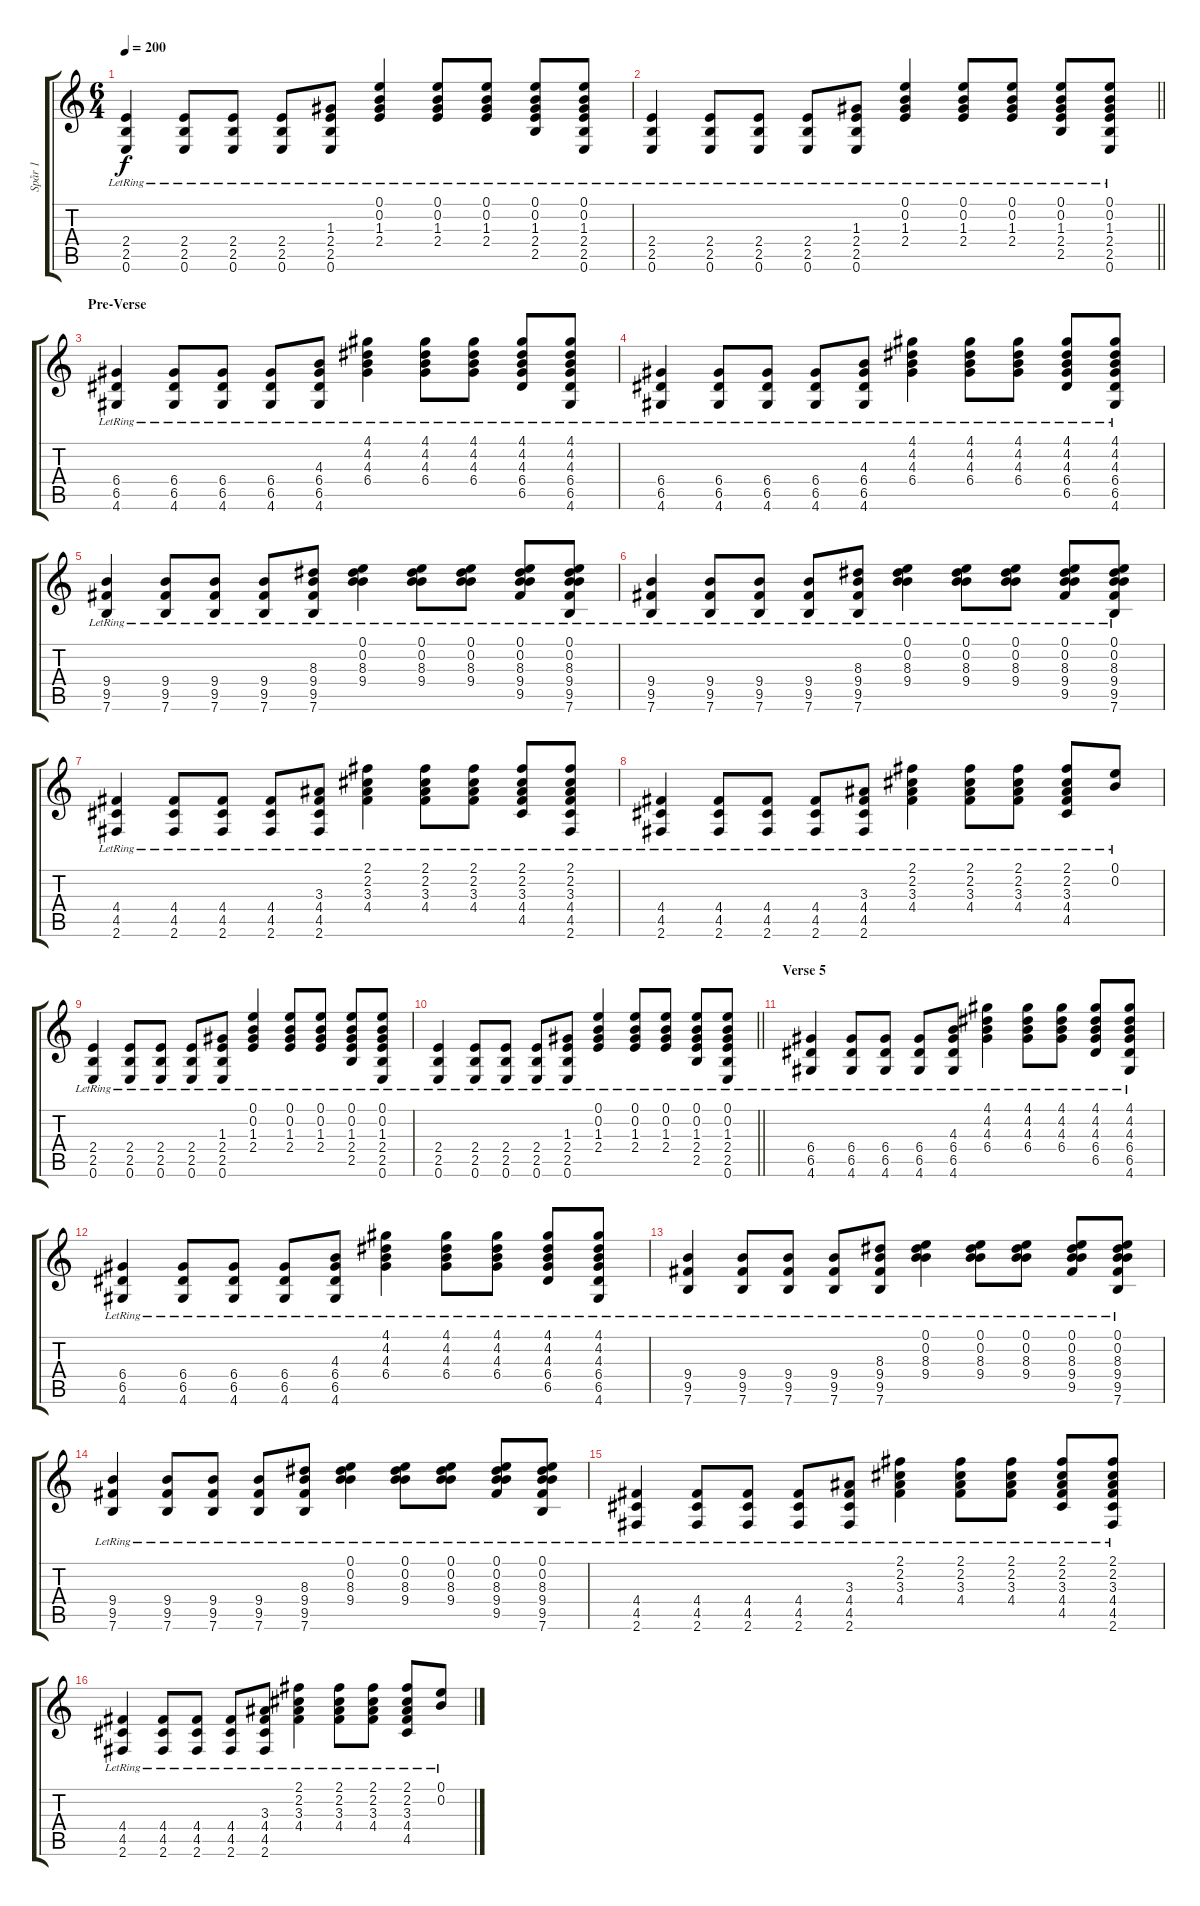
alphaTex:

\track ("Spår 1" "Spår 1") {instrument acousticguitarsteel}
\staff {score tabs}
\tuning (E4 B3 G3 D3 A2 E2) {hide}
\ts (6 4)
\tempo 200
\clef g2
\ks c
(2.4{lr} 2.5{lr} 0.6{lr}).4{dy f} (2.4{lr} 2.5{lr} 0.6{lr}).8 (2.4{lr} 2.5{lr} 0.6{lr}).8 (2.4{lr} 2.5{lr} 0.6{lr}).8 (1.3{lr} 2.4{lr} 2.5{lr} 0.6{lr}).8 (0.1{lr} 0.2{lr} 1.3{lr} 2.4{lr}).4 (0.1{lr} 0.2{lr} 1.3{lr} 2.4{lr}).8 (0.1{lr} 0.2{lr} 1.3{lr} 2.4{lr}).8 (0.1{lr} 0.2{lr} 1.3{lr} 2.4{lr} 2.5{lr}).8 (0.1{lr} 0.2{lr} 1.3{lr} 2.4{lr} 2.5{lr} 0.6{lr}).8 |
\barLineRight lightlight
(2.4{lr} 2.5{lr} 0.6{lr}).4 (2.4{lr} 2.5{lr} 0.6{lr}).8 (2.4{lr} 2.5{lr} 0.6{lr}).8 (2.4{lr} 2.5{lr} 0.6{lr}).8 (1.3{lr} 2.4{lr} 2.5{lr} 0.6{lr}).8 (0.1{lr} 0.2{lr} 1.3{lr} 2.4{lr}).4 (0.1{lr} 0.2{lr} 1.3{lr} 2.4{lr}).8 (0.1{lr} 0.2{lr} 1.3{lr} 2.4{lr}).8 (0.1{lr} 0.2{lr} 1.3{lr} 2.4{lr} 2.5{lr}).8 (0.1{lr} 0.2{lr} 1.3{lr} 2.4{lr} 2.5{lr} 0.6{lr}).8 |
\section ("" "Pre-Verse")
(6.4{lr} 6.5{lr} 4.6{lr}).4 (6.4{lr} 6.5{lr} 4.6{lr}).8 (6.4{lr} 6.5{lr} 4.6{lr}).8 (6.4{lr} 6.5{lr} 4.6{lr}).8 (4.3{lr} 6.4{lr} 6.5{lr} 4.6{lr}).8 (4.1{lr} 4.2{lr} 4.3{lr} 6.4{lr}).4 (4.1{lr} 4.2{lr} 4.3{lr} 6.4{lr}).8 (4.1{lr} 4.2{lr} 4.3{lr} 6.4{lr}).8 (4.1{lr} 4.2{lr} 4.3{lr} 6.4{lr} 6.5{lr}).8 (4.1{lr} 4.2{lr} 4.3{lr} 6.4{lr} 6.5{lr} 4.6{lr}).8 |
(6.4{lr} 6.5{lr} 4.6{lr}).4 (6.4{lr} 6.5{lr} 4.6{lr}).8 (6.4{lr} 6.5{lr} 4.6{lr}).8 (6.4{lr} 6.5{lr} 4.6{lr}).8 (4.3{lr} 6.4{lr} 6.5{lr} 4.6{lr}).8 (4.1{lr} 4.2{lr} 4.3{lr} 6.4{lr}).4 (4.1{lr} 4.2{lr} 4.3{lr} 6.4{lr}).8 (4.1{lr} 4.2{lr} 4.3{lr} 6.4{lr}).8 (4.1{lr} 4.2{lr} 4.3{lr} 6.4{lr} 6.5{lr}).8 (4.1{lr} 4.2{lr} 4.3{lr} 6.4{lr} 6.5{lr} 4.6{lr}).8 |
(9.4{lr} 9.5{lr} 7.6{lr}).4 (9.4{lr} 9.5{lr} 7.6{lr}).8 (9.4{lr} 9.5{lr} 7.6{lr}).8 (9.4{lr} 9.5{lr} 7.6{lr}).8 (8.3{lr} 9.4{lr} 9.5{lr} 7.6{lr}).8 (0.1{lr} 0.2{lr} 8.3{lr} 9.4{lr}).4 (0.1{lr} 0.2{lr} 8.3{lr} 9.4{lr}).8 (0.1{lr} 0.2{lr} 8.3{lr} 9.4{lr}).8 (0.1{lr} 0.2{lr} 8.3{lr} 9.4{lr} 9.5).8 (0.1{lr} 0.2{lr} 8.3{lr} 9.4{lr} 9.5{lr} 7.6{lr}).8 |
(9.4{lr} 9.5{lr} 7.6{lr}).4 (9.4{lr} 9.5{lr} 7.6{lr}).8 (9.4{lr} 9.5{lr} 7.6{lr}).8 (9.4{lr} 9.5{lr} 7.6{lr}).8 (8.3{lr} 9.4{lr} 9.5{lr} 7.6{lr}).8 (0.1{lr} 0.2{lr} 8.3{lr} 9.4{lr}).4 (0.1{lr} 0.2{lr} 8.3{lr} 9.4{lr}).8 (0.1{lr} 0.2{lr} 8.3{lr} 9.4{lr}).8 (0.1{lr} 0.2{lr} 8.3{lr} 9.4{lr} 9.5).8 (0.1{lr} 0.2{lr} 8.3{lr} 9.4{lr} 9.5{lr} 7.6{lr}).8 |
(4.4{lr} 4.5{lr} 2.6{lr}).4 (4.4{lr} 4.5{lr} 2.6{lr}).8 (4.4{lr} 4.5{lr} 2.6{lr}).8 (4.4{lr} 4.5{lr} 2.6{lr}).8 (3.3{lr} 4.4{lr} 4.5{lr} 2.6{lr}).8 (2.1{lr} 2.2{lr} 3.3{lr} 4.4{lr}).4 (2.1{lr} 2.2{lr} 3.3{lr} 4.4{lr}).8 (2.1{lr} 2.2{lr} 3.3{lr} 4.4{lr}).8 (2.1{lr} 2.2{lr} 3.3{lr} 4.4{lr} 4.5{lr}).8 (2.1{lr} 2.2{lr} 3.3{lr} 4.4{lr} 4.5{lr} 2.6{lr}).8 |
(4.4{lr} 4.5{lr} 2.6{lr}).4 (4.4{lr} 4.5{lr} 2.6{lr}).8 (4.4{lr} 4.5{lr} 2.6{lr}).8 (4.4{lr} 4.5{lr} 2.6{lr}).8 (3.3{lr} 4.4{lr} 4.5{lr} 2.6{lr}).8 (2.1{lr} 2.2{lr} 3.3{lr} 4.4{lr}).4 (2.1{lr} 2.2{lr} 3.3{lr} 4.4{lr}).8 (2.1{lr} 2.2{lr} 3.3{lr} 4.4{lr}).8 (2.1{lr} 2.2{lr} 3.3{lr} 4.4{lr} 4.5{lr}).8 (0.1{lr} 0.2{lr}).8 |
(2.4{lr} 2.5{lr} 0.6{lr}).4 (2.4{lr} 2.5{lr} 0.6{lr}).8 (2.4{lr} 2.5{lr} 0.6{lr}).8 (2.4{lr} 2.5{lr} 0.6{lr}).8 (1.3{lr} 2.4{lr} 2.5{lr} 0.6{lr}).8 (0.1{lr} 0.2{lr} 1.3{lr} 2.4{lr}).4 (0.1{lr} 0.2{lr} 1.3{lr} 2.4{lr}).8 (0.1{lr} 0.2{lr} 1.3{lr} 2.4{lr}).8 (0.1{lr} 0.2{lr} 1.3{lr} 2.4{lr} 2.5{lr}).8 (0.1{lr} 0.2{lr} 1.3{lr} 2.4{lr} 2.5{lr} 0.6{lr}).8 |
\barLineRight lightlight
(2.4{lr} 2.5{lr} 0.6{lr}).4 (2.4{lr} 2.5{lr} 0.6{lr}).8 (2.4{lr} 2.5{lr} 0.6{lr}).8 (2.4{lr} 2.5{lr} 0.6{lr}).8 (1.3{lr} 2.4{lr} 2.5{lr} 0.6{lr}).8 (0.1{lr} 0.2{lr} 1.3{lr} 2.4{lr}).4 (0.1{lr} 0.2{lr} 1.3{lr} 2.4{lr}).8 (0.1{lr} 0.2{lr} 1.3{lr} 2.4{lr}).8 (0.1{lr} 0.2{lr} 1.3{lr} 2.4{lr} 2.5{lr}).8 (0.1{lr} 0.2{lr} 1.3{lr} 2.4{lr} 2.5{lr} 0.6{lr}).8 |
\section ("" "Verse 5")
(6.4{lr} 6.5{lr} 4.6{lr}).4 (6.4{lr} 6.5{lr} 4.6{lr}).8 (6.4{lr} 6.5{lr} 4.6{lr}).8 (6.4{lr} 6.5{lr} 4.6{lr}).8 (4.3{lr} 6.4{lr} 6.5{lr} 4.6{lr}).8 (4.1{lr} 4.2{lr} 4.3{lr} 6.4{lr}).4 (4.1{lr} 4.2{lr} 4.3{lr} 6.4{lr}).8 (4.1{lr} 4.2{lr} 4.3{lr} 6.4{lr}).8 (4.1{lr} 4.2{lr} 4.3{lr} 6.4{lr} 6.5{lr}).8 (4.1{lr} 4.2{lr} 4.3{lr} 6.4{lr} 6.5{lr} 4.6{lr}).8 |
(6.4{lr} 6.5{lr} 4.6{lr}).4 (6.4{lr} 6.5{lr} 4.6{lr}).8 (6.4{lr} 6.5{lr} 4.6{lr}).8 (6.4{lr} 6.5{lr} 4.6{lr}).8 (4.3{lr} 6.4{lr} 6.5{lr} 4.6{lr}).8 (4.1{lr} 4.2{lr} 4.3{lr} 6.4{lr}).4 (4.1{lr} 4.2{lr} 4.3{lr} 6.4{lr}).8 (4.1{lr} 4.2{lr} 4.3{lr} 6.4{lr}).8 (4.1{lr} 4.2{lr} 4.3{lr} 6.4{lr} 6.5{lr}).8 (4.1{lr} 4.2{lr} 4.3{lr} 6.4{lr} 6.5{lr} 4.6{lr}).8 |
(9.4{lr} 9.5{lr} 7.6{lr}).4 (9.4{lr} 9.5{lr} 7.6{lr}).8 (9.4{lr} 9.5{lr} 7.6{lr}).8 (9.4{lr} 9.5{lr} 7.6{lr}).8 (8.3{lr} 9.4{lr} 9.5{lr} 7.6{lr}).8 (0.1{lr} 0.2{lr} 8.3{lr} 9.4{lr}).4 (0.1{lr} 0.2{lr} 8.3{lr} 9.4{lr}).8 (0.1{lr} 0.2{lr} 8.3{lr} 9.4{lr}).8 (0.1{lr} 0.2{lr} 8.3{lr} 9.4{lr} 9.5).8 (0.1{lr} 0.2{lr} 8.3{lr} 9.4{lr} 9.5{lr} 7.6{lr}).8 |
(9.4{lr} 9.5{lr} 7.6{lr}).4 (9.4{lr} 9.5{lr} 7.6{lr}).8 (9.4{lr} 9.5{lr} 7.6{lr}).8 (9.4{lr} 9.5{lr} 7.6{lr}).8 (8.3{lr} 9.4{lr} 9.5{lr} 7.6{lr}).8 (0.1{lr} 0.2{lr} 8.3{lr} 9.4{lr}).4 (0.1{lr} 0.2{lr} 8.3{lr} 9.4{lr}).8 (0.1{lr} 0.2{lr} 8.3{lr} 9.4{lr}).8 (0.1{lr} 0.2{lr} 8.3{lr} 9.4{lr} 9.5).8 (0.1{lr} 0.2{lr} 8.3{lr} 9.4{lr} 9.5{lr} 7.6{lr}).8 |
(4.4{lr} 4.5{lr} 2.6{lr}).4 (4.4{lr} 4.5{lr} 2.6{lr}).8 (4.4{lr} 4.5{lr} 2.6{lr}).8 (4.4{lr} 4.5{lr} 2.6{lr}).8 (3.3{lr} 4.4{lr} 4.5{lr} 2.6{lr}).8 (2.1{lr} 2.2{lr} 3.3{lr} 4.4{lr}).4 (2.1{lr} 2.2{lr} 3.3{lr} 4.4{lr}).8 (2.1{lr} 2.2{lr} 3.3{lr} 4.4{lr}).8 (2.1{lr} 2.2{lr} 3.3{lr} 4.4{lr} 4.5{lr}).8 (2.1{lr} 2.2{lr} 3.3{lr} 4.4{lr} 4.5{lr} 2.6{lr}).8 |
(4.4{lr} 4.5{lr} 2.6{lr}).4 (4.4{lr} 4.5{lr} 2.6{lr}).8 (4.4{lr} 4.5{lr} 2.6{lr}).8 (4.4{lr} 4.5{lr} 2.6{lr}).8 (3.3{lr} 4.4{lr} 4.5{lr} 2.6{lr}).8 (2.1{lr} 2.2{lr} 3.3{lr} 4.4{lr}).4 (2.1{lr} 2.2{lr} 3.3{lr} 4.4{lr}).8 (2.1{lr} 2.2{lr} 3.3{lr} 4.4{lr}).8 (2.1{lr} 2.2{lr} 3.3{lr} 4.4{lr} 4.5{lr}).8 (0.1{lr} 0.2{lr}).8
